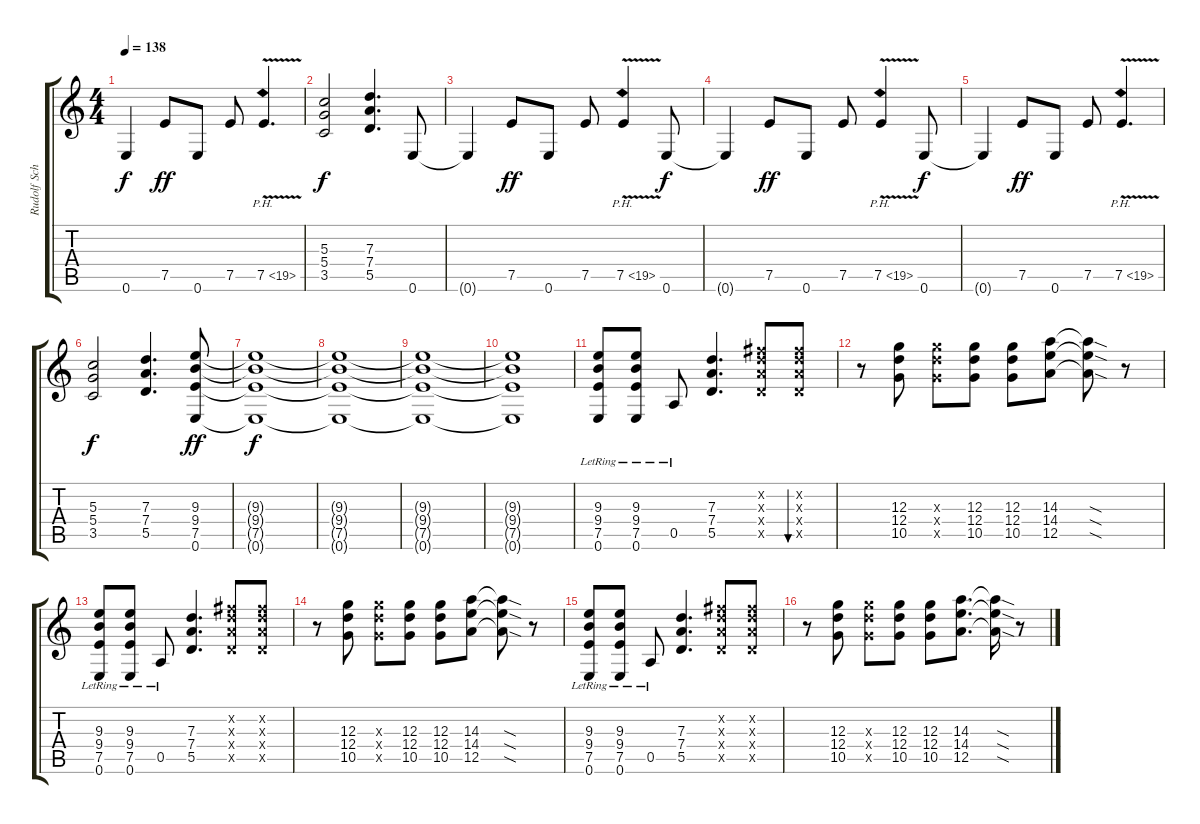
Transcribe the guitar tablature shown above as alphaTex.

\track ("Rudolf Schenker Guitar II" "Rudolf Sch") {instrument overdrivenguitar}
\staff {score tabs}
\tuning (E4 B3 G3 D3 A2 E2) {hide}
\ts (4 4)
\tempo 138
\clef g2
\ks c
0.6{t}.4{dy f} 7.5.8{dy ff} 0.6.8 7.5.8 7.5{ph 12 v}.4{d} |
(5.3 5.4 3.5).2{dy f} (7.3 7.4 5.5).4{d} 0.6.8 |
0.6{t}.4 7.5.8{dy ff} 0.6.8 7.5.8 7.5{ph 12 v}.4 0.6.8{dy f} |
0.6{t}.4 7.5.8{dy ff} 0.6.8 7.5.8 7.5{ph 12 v}.4 0.6.8{dy f} |
0.6{t}.4 7.5.8{dy ff} 0.6.8 7.5.8 7.5{ph 12 v}.4{d} |
(5.3 5.4 3.5).2{dy f} (7.3 7.4 5.5).4{d} (9.3 9.4 7.5 0.6).8{dy ff} |
(9.3{t} 9.4{t} 7.5{t} 0.6{t}).1{dy f} |
(9.3{t} 9.4{t} 7.5{t} 0.6{t}).1 |
(9.3{t} 9.4{t} 7.5{t} 0.6{t}).1 |
(9.3{t} 9.4{t} 7.5{t} 0.6{t}).1 |
(9.3{lr} 9.4{lr} 7.5{lr} 0.6).8{volume 11} (9.3{lr} 9.4{lr} 7.5{lr} 0.6).8 0.5{lr}.8 (7.3 7.4 5.5).4{d} (7.2{x} 7.3{x} 7.4{x} 5.5{x}).8 (7.2{x} 7.3{x} 7.4{x} 5.5{x}).8{bu 60} |
r.8 (12.3 12.4 10.5).8 (12.3{x} 12.4{x} 10.5{x}).8 (12.3 12.4 10.5).8 (12.3 12.4 10.5).8 (14.3 14.4 12.5).8 (14.3{sod t} 14.4{sod t} 12.5{sod t}).8 r.8 |
(9.3{lr} 9.4{lr} 7.5{lr} 0.6).8 (9.3{lr} 9.4{lr} 7.5{lr} 0.6).8 0.5{lr}.8 (7.3 7.4 5.5).4{d} (7.2{x} 7.3{x} 7.4{x} 5.5{x}).8 (7.2{x} 7.3{x} 7.4{x} 5.5{x}).8 |
r.8 (12.3 12.4 10.5).8 (12.3{x} 12.4{x} 10.5{x}).8 (12.3 12.4 10.5).8 (12.3 12.4 10.5).8 (14.3 14.4 12.5).8 (14.3{sod t} 14.4{sod t} 12.5{sod t}).8 r.8 |
(9.3{lr} 9.4{lr} 7.5{lr} 0.6).8 (9.3{lr} 9.4{lr} 7.5{lr} 0.6).8 0.5{lr}.8 (7.3 7.4 5.5).4{d} (7.2{x} 7.3{x} 7.4{x} 5.5{x}).8 (7.2{x} 7.3{x} 7.4{x} 5.5{x}).8 |
r.8 (12.3 12.4 10.5).8 (12.3{x} 12.4{x} 10.5{x}).8 (12.3 12.4 10.5).8 (12.3 12.4 10.5).8 (14.3 14.4 12.5).8{d} (14.3{sod t} 14.4{sod t} 12.5{sod t}).16 r.8
